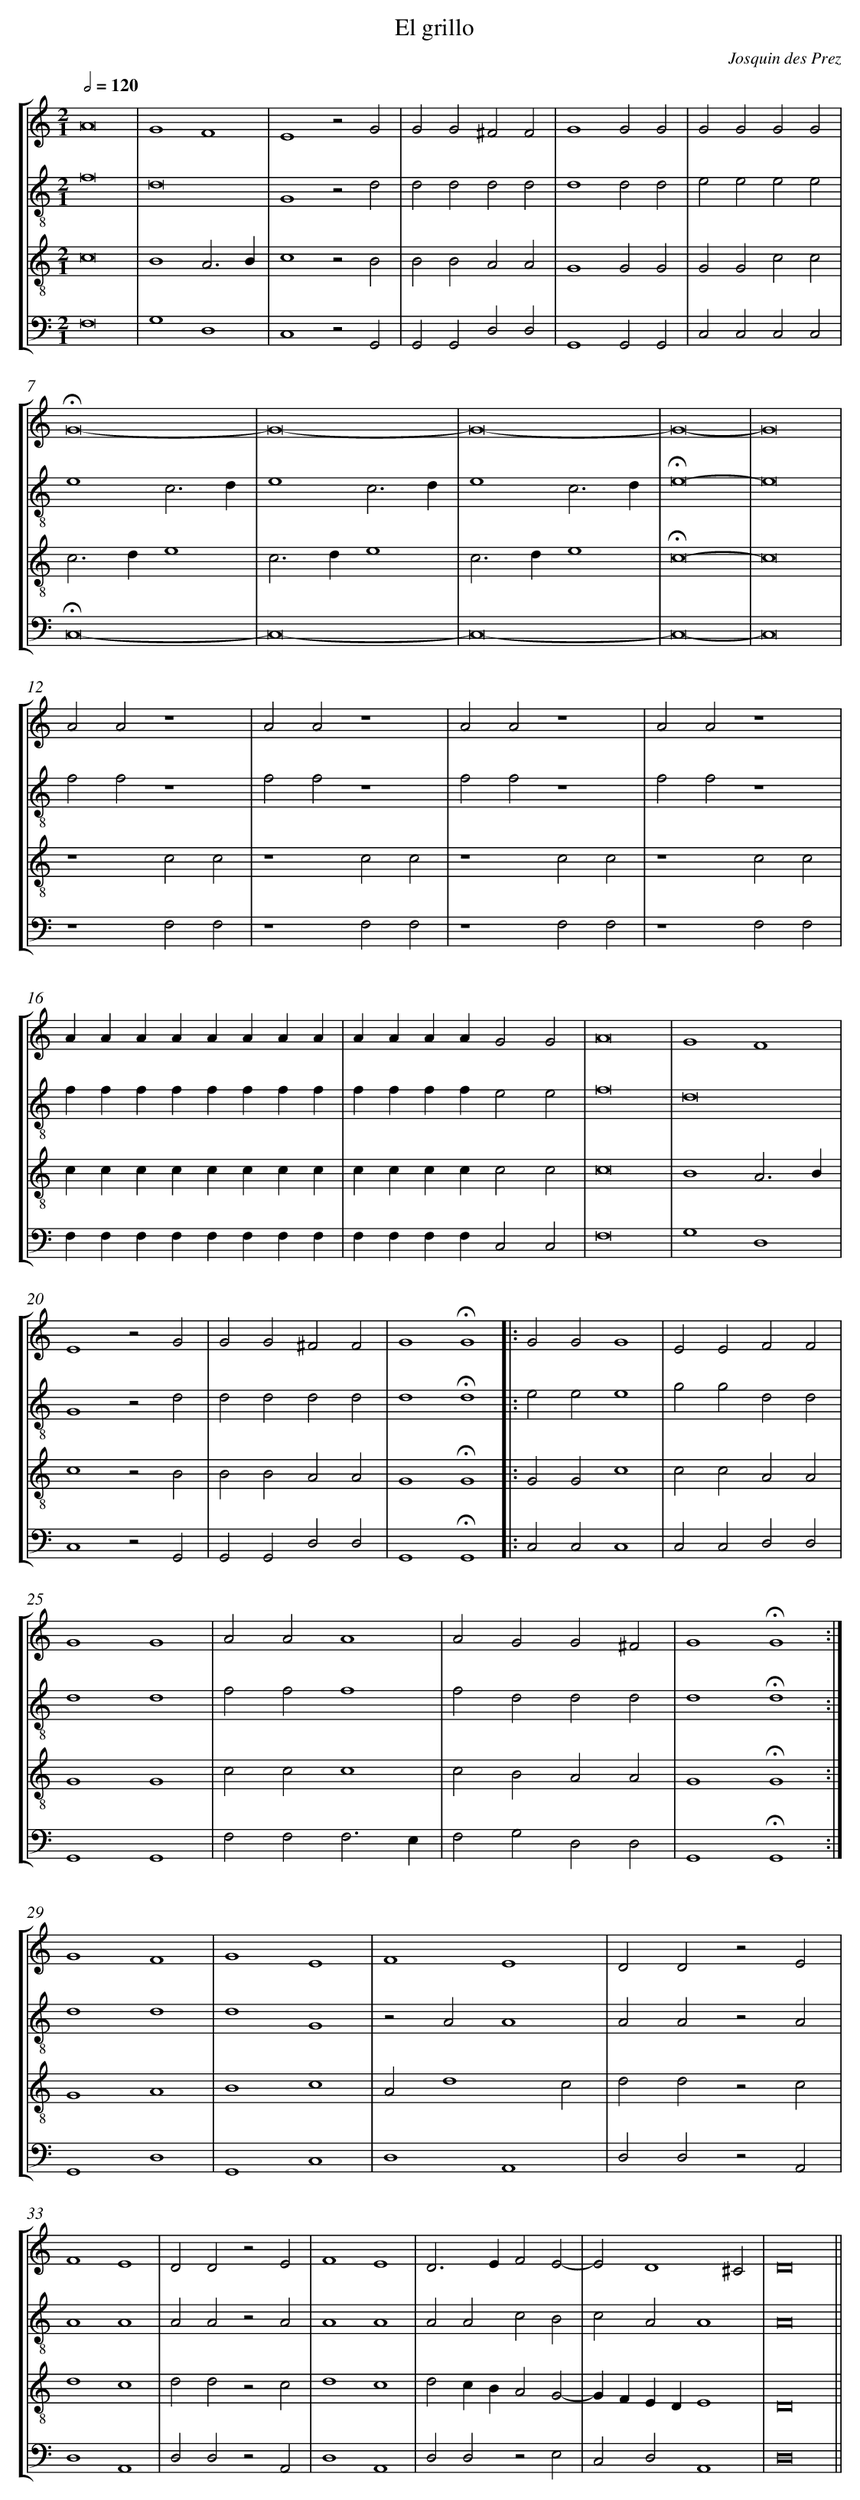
X:1
T:El grillo
C: Josquin des Prez
L: 1/4
M: 2/1
Q: 1/2=120
%%staves [1 2 3 4]
V: 1 clef=treble
V: 2 clef=treble-8
V: 3 clef=treble-8
V: 4 clef=bass
K: C
[V:1] A8 |
[V:2] f8 |
[V:3] c8 |
[V:4] F,8 |
[V:1] G4F4 |
[V:2] d8 |
[V:3] B4A3B |
[V:4] G,4D,4 |
[V:1] E4z2G2 |
[V:2] G4z2d2 |
[V:3] c4z2B2 |
[V:4] C,4z2G,,2 |
[V:1] G2G2^F2F2 |
[V:2] d2d2d2d2 |
[V:3] B2B2A2A2 |
[V:4] G,,2G,,2D,2D,2 |
[V:1] G4G2G2 |
[V:2] d4d2d2 |
[V:3] G4G2G2 |
[V:4] G,,4G,,2G,,2 |
[V:1] G2G2G2G2 |
[V:2] e2e2e2e2 |
[V:3] G2G2c2c2 |
[V:4] C,2C,2C,2C,2 |
[V:1] !fermata!G8- |
[V:2] e4c3d |
[V:3] c3de4 |
[V:4] !fermata!C,8- |
[V:1] G8- |
[V:2] e4c3d |
[V:3] c3de4 |
[V:4] C,8- |
[V:1] G8- |
[V:2] e4c3d |
[V:3] c3de4 |
[V:4] C,8- |
[V:1] G8- |
[V:2] !fermata!e8- |
[V:3] !fermata!c8- |
[V:4] C,8- |
[V:1] G8 |
[V:2] e8 |
[V:3] c8 |
[V:4] C,8 |
[V:1] A2A2z4 |
[V:2] f2f2z4 |
[V:3] z4c2c2 |
[V:4] z4F,2F,2 |
[V:1] A2A2z4 |
[V:2] f2f2z4 |
[V:3] z4c2c2 |
[V:4] z4F,2F,2 |
[V:1] A2A2z4 |
[V:2] f2f2z4 |
[V:3] z4c2c2 |
[V:4] z4F,2F,2 |
[V:1] A2A2z4 |
[V:2] f2f2z4 |
[V:3] z4c2c2 |
[V:4] z4F,2F,2 |
[V:1] AAAAAAAA |
[V:2] ffffffff |
[V:3] cccccccc |
[V:4] F,F,F,F,F,F,F,F, |
[V:1] AAAAG2G2 |
[V:2] ffffe2e2 |
[V:3] ccccc2c2 |
[V:4] F,F,F,F,C,2C,2 |
[V:1] A8 |
[V:2] f8 |
[V:3] c8 |
[V:4] F,8 |
[V:1] G4F4 |
[V:2] d8 |
[V:3] B4A3B |
[V:4] G,4D,4 |
[V:1] E4z2G2 |
[V:2] G4z2d2 |
[V:3] c4z2B2 |
[V:4] C,4z2G,,2 |
[V:1] G2G2^F2F2 |
[V:2] d2d2d2d2 |
[V:3] B2B2A2A2 |
[V:4] G,,2G,,2D,2D,2 |
[V:1] G4!fermata!G4 ]|:
[V:2] d4!fermata!d4 ]|:
[V:3] G4!fermata!G4 ]|:
[V:4] G,,4!fermata!G,,4 ]|:
[V:1] G2G2G4 |
[V:2] e2e2e4 |
[V:3] G2G2c4 |
[V:4] C,2C,2C,4 |
[V:1] E2E2F2F2 |
[V:2] g2g2d2d2 |
[V:3] c2c2A2A2 |
[V:4] C,2C,2D,2D,2 |
[V:1] G4G4 |
[V:2] d4d4 |
[V:3] G4G4 |
[V:4] G,,4G,,4 |
[V:1] A2A2A4 |
[V:2] f2f2f4 |
[V:3] c2c2c4 |
[V:4] F,2F,2F,3E, |
[V:1] A2G2G2^F2 |
[V:2] f2d2d2d2 |
[V:3] c2B2A2A2 |
[V:4] F,2G,2D,2D,2 |
[V:1] G4!fermata!G4 :|]
[V:2] d4!fermata!d4 :|]
[V:3] G4!fermata!G4 :|]
[V:4] G,,4!fermata!G,,4 :|]
[V:1] G4F4 |
[V:2] d4d4 |
[V:3] G4A4 |
[V:4] G,,4D,4 |
[V:1] G4E4 |
[V:2] d4G4 |
[V:3] B4c4 |
[V:4] G,,4C,4 |
[V:1] F4E4 |
[V:2] z2A2A4 |
[V:3] A2d4c2 |
[V:4] D,4A,,4 |
[V:1] D2D2z2E2 |
[V:2] A2A2z2A2 |
[V:3] d2d2z2c2 |
[V:4] D,2D,2z2A,,2 |
[V:1] F4E4 |
[V:2] A4A4 |
[V:3] d4c4 |
[V:4] D,4A,,4 |
[V:1] D2D2z2E2 |
[V:2] A2A2z2A2 |
[V:3] d2d2z2c2 |
[V:4] D,2D,2z2A,,2 |
[V:1] F4E4 |
[V:2] A4A4 |
[V:3] d4c4 |
[V:4] D,4A,,4 |
[V:1] D3EF2E2- |
[V:2] A2A2c2B2 |
[V:3] d2cBA2G2- |
[V:4] D,2D,2z2E,2 |
[V:1] E2D4^C2 |
[V:2] c2A2A4 |
[V:3] GFEDE4 |
[V:4] C,2D,2A,,4 |
[V:1] D8 ||
[V:2] A8 ||
[V:3] D8 ||
[V:4] D,8 ||
